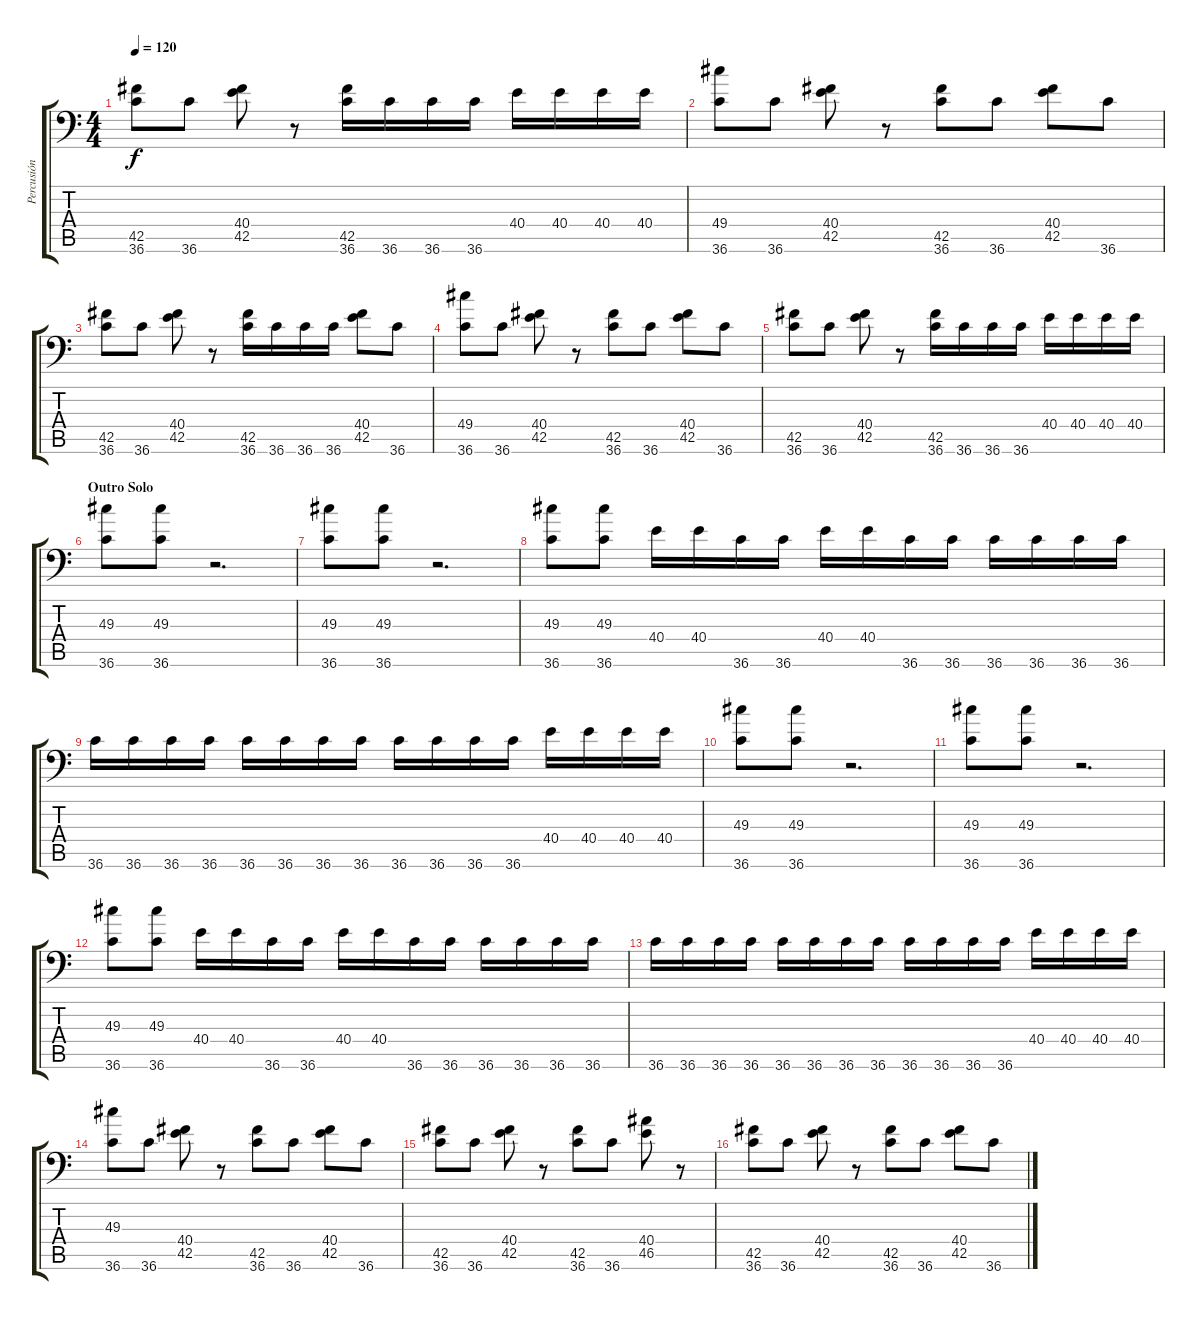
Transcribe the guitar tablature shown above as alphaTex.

\track ("Percusión" "Percusión") {instrument acousticgrandpiano}
\staff {score tabs}
\tuning (C-1 C-1 C-1 C-1 C-1 C-1) {hide}
\ts (4 4)
\tempo 120
\clef f4
\ks c
(42.5 36.6).8{dy f} 36.6.8 (40.4 42.5).8 r.8 (42.5 36.6).16 36.6.16 36.6.16 36.6.16 40.4.16 40.4.16 40.4.16 40.4.16 |
(49.4 36.6).8 36.6.8 (40.4 42.5).8 r.8 (42.5 36.6).8 36.6.8 (40.4 42.5).8 36.6.8 |
(42.5 36.6).8 36.6.8 (40.4 42.5).8 r.8 (42.5 36.6).16 36.6.16 36.6.16 36.6.16 (40.4 42.5).8 36.6.8 |
(49.4 36.6).8 36.6.8 (40.4 42.5).8 r.8 (42.5 36.6).8 36.6.8 (40.4 42.5).8 36.6.8 |
(42.5 36.6).8 36.6.8 (40.4 42.5).8 r.8 (42.5 36.6).16 36.6.16 36.6.16 36.6.16 40.4.16 40.4.16 40.4.16 40.4.16 |
\section ("" "Outro Solo")
(49.3 36.6).8 (49.3 36.6).8 r.2{d} |
(49.3 36.6).8 (49.3 36.6).8 r.2{d} |
(49.3 36.6).8 (49.3 36.6).8 40.4.16 40.4.16 36.6.16 36.6.16 40.4.16 40.4.16 36.6.16 36.6.16 36.6.16 36.6.16 36.6.16 36.6.16 |
36.6.16 36.6.16 36.6.16 36.6.16 36.6.16 36.6.16 36.6.16 36.6.16 36.6.16 36.6.16 36.6.16 36.6.16 40.4.16 40.4.16 40.4.16 40.4.16 |
(49.3 36.6).8 (49.3 36.6).8 r.2{d} |
(49.3 36.6).8 (49.3 36.6).8 r.2{d} |
(49.3 36.6).8 (49.3 36.6).8 40.4.16 40.4.16 36.6.16 36.6.16 40.4.16 40.4.16 36.6.16 36.6.16 36.6.16 36.6.16 36.6.16 36.6.16 |
36.6.16 36.6.16 36.6.16 36.6.16 36.6.16 36.6.16 36.6.16 36.6.16 36.6.16 36.6.16 36.6.16 36.6.16 40.4.16 40.4.16 40.4.16 40.4.16 |
(49.3 36.6).8 36.6.8 (40.4 42.5).8 r.8 (42.5 36.6).8 36.6.8 (40.4 42.5).8 36.6.8 |
(42.5 36.6).8 36.6.8 (40.4 42.5).8 r.8 (42.5 36.6).8 36.6.8 (40.4 46.5).8 r.8 |
(42.5 36.6).8 36.6.8 (40.4 42.5).8 r.8 (42.5 36.6).8 36.6.8 (40.4 42.5).8 36.6.8
